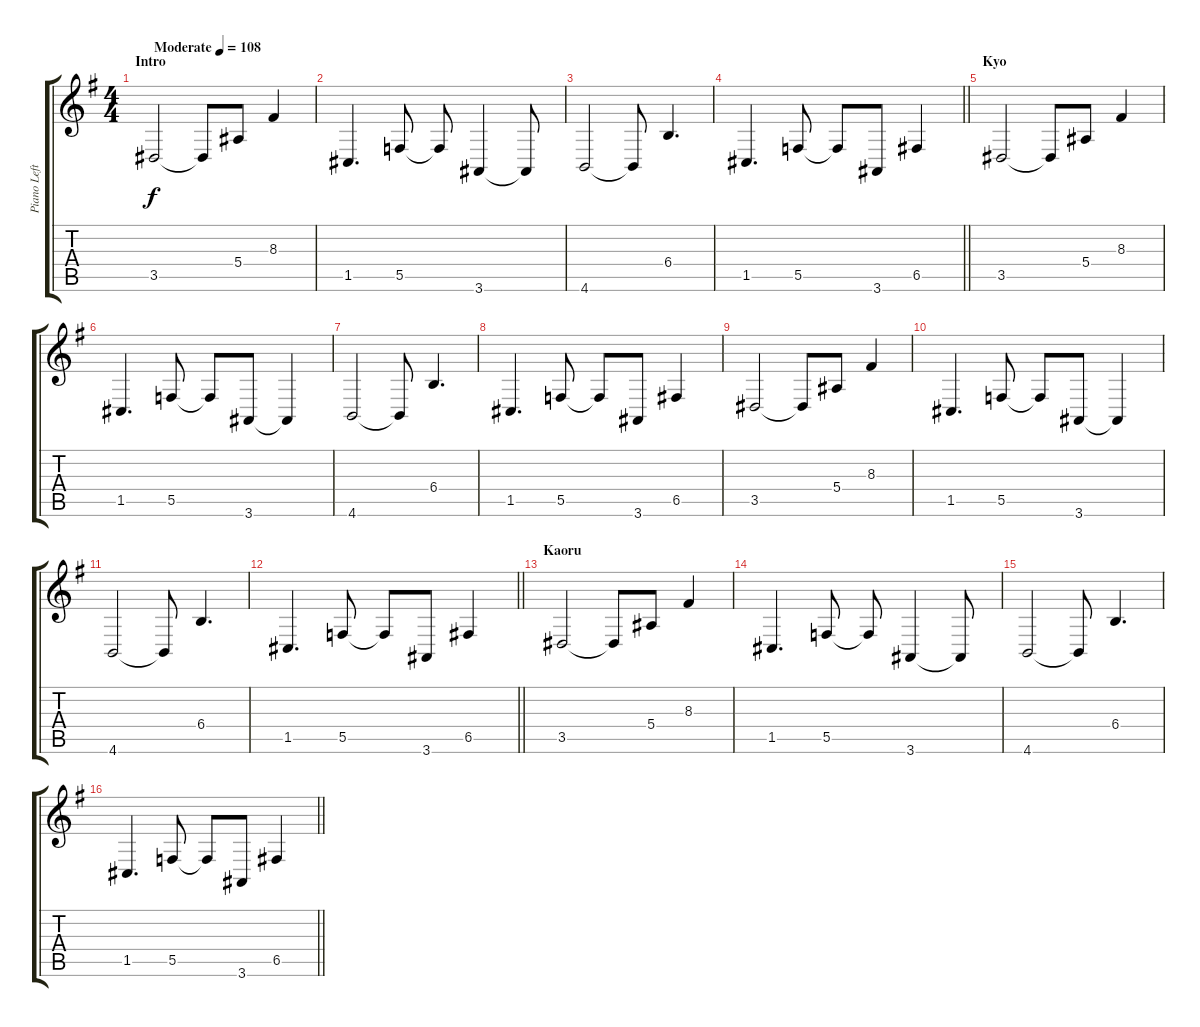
\track ("Piano Left" "Piano Left") {instrument acousticgrandpiano}
\staff {score tabs}
\tuning (G4 D4 Bb3 F3 C3 G2) {hide}
\ts (4 4)
\section ("" "Intro")
\tempo (108 "Moderate")
\clef g2
\ks g
3.5.2{dy f instrument acousticgrandpiano} 3.5{t}.8 5.4.8 8.3.4 |
1.5.4{d} 5.5.8 5.5{t}.8 3.6.4 3.6{t}.8 |
4.6.2 4.6{t}.8 6.4.4{d} |
\barLineRight lightlight
1.5.4{d} 5.5.8 5.5{t}.8 3.6.8 6.5.4 |
\section ("" "Kyo ")
3.5.2 3.5{t}.8 5.4.8 8.3.4 |
1.5.4{d} 5.5.8 5.5{t}.8 3.6.8 3.6{t}.4 |
4.6.2 4.6{t}.8 6.4.4{d} |
1.5.4{d} 5.5.8 5.5{t}.8 3.6.8 6.5.4 |
3.5.2 3.5{t}.8 5.4.8 8.3.4 |
1.5.4{d} 5.5.8 5.5{t}.8 3.6.8 3.6{t}.4 |
4.6.2 4.6{t}.8 6.4.4{d} |
\barLineRight lightlight
1.5.4{d} 5.5.8 5.5{t}.8 3.6.8 6.5.4 |
\section ("" "Kaoru")
3.5.2 3.5{t}.8 5.4.8 8.3.4 |
1.5.4{d} 5.5.8 5.5{t}.8 3.6.4 3.6{t}.8 |
4.6.2 4.6{t}.8 6.4.4{d} |
\barLineRight lightlight
1.5.4{d} 5.5.8 5.5{t}.8 3.6.8 6.5.4
